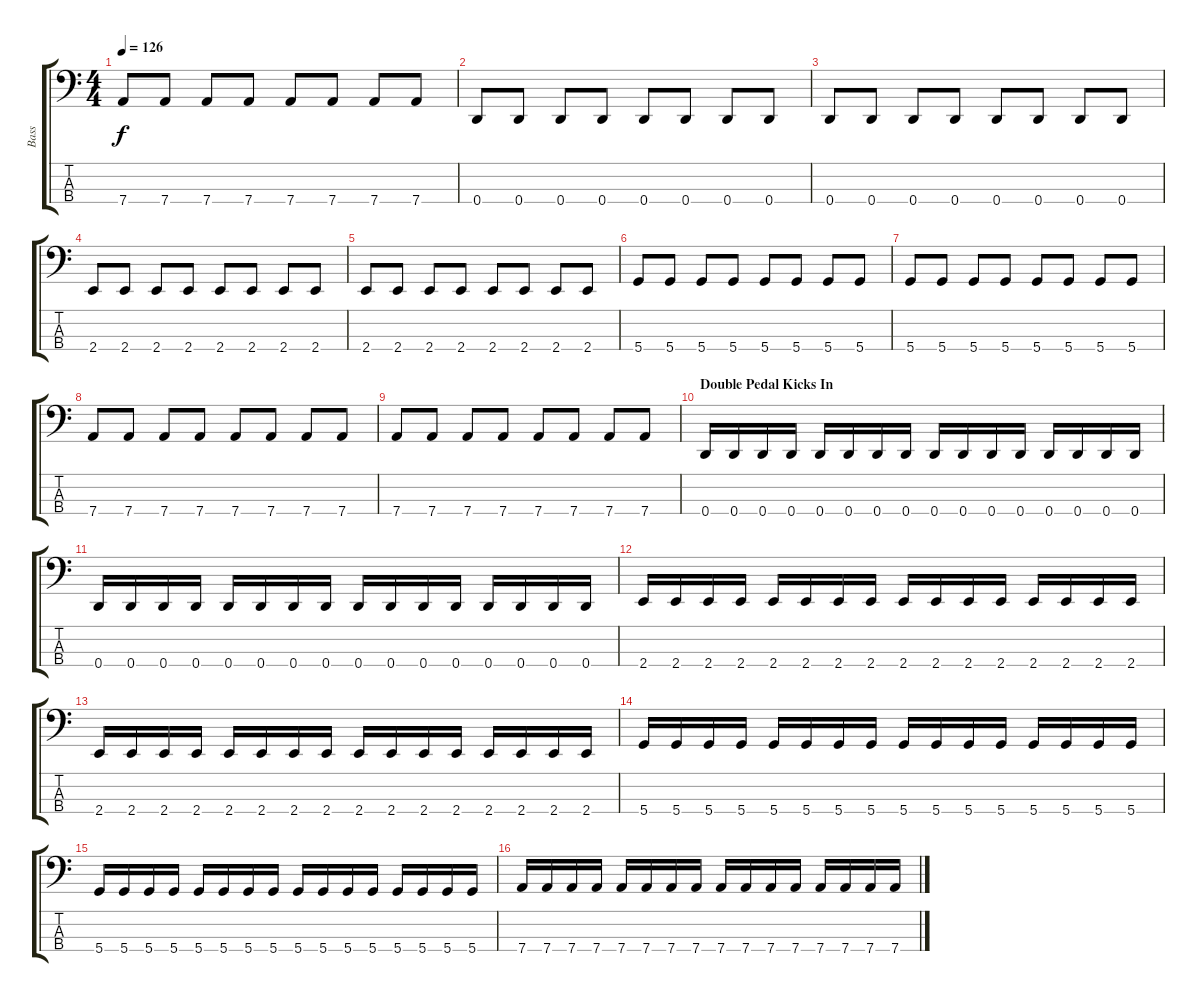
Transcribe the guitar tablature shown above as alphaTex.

\track ("Bass" "Bass") {instrument electricbassfinger}
\staff {score tabs}
\tuning (G2 D2 A1 D1) {hide}
\ts (4 4)
\tempo 126
\clef f4
\ks c
7.4.8{dy f} 7.4.8 7.4.8 7.4.8 7.4.8 7.4.8 7.4.8 7.4.8 |
0.4.8 0.4.8 0.4.8 0.4.8 0.4.8 0.4.8 0.4.8 0.4.8 |
0.4.8 0.4.8 0.4.8 0.4.8 0.4.8 0.4.8 0.4.8 0.4.8 |
2.4.8 2.4.8 2.4.8 2.4.8 2.4.8 2.4.8 2.4.8 2.4.8 |
2.4.8 2.4.8 2.4.8 2.4.8 2.4.8 2.4.8 2.4.8 2.4.8 |
5.4.8 5.4.8 5.4.8 5.4.8 5.4.8 5.4.8 5.4.8 5.4.8 |
5.4.8 5.4.8 5.4.8 5.4.8 5.4.8 5.4.8 5.4.8 5.4.8 |
7.4.8 7.4.8 7.4.8 7.4.8 7.4.8 7.4.8 7.4.8 7.4.8 |
7.4.8 7.4.8 7.4.8 7.4.8 7.4.8 7.4.8 7.4.8 7.4.8 |
\section ("" "Double Pedal Kicks In")
0.4.16 0.4.16 0.4.16 0.4.16 0.4.16 0.4.16 0.4.16 0.4.16 0.4.16 0.4.16 0.4.16 0.4.16 0.4.16 0.4.16 0.4.16 0.4.16 |
0.4.16 0.4.16 0.4.16 0.4.16 0.4.16 0.4.16 0.4.16 0.4.16 0.4.16 0.4.16 0.4.16 0.4.16 0.4.16 0.4.16 0.4.16 0.4.16 |
2.4.16 2.4.16 2.4.16 2.4.16 2.4.16 2.4.16 2.4.16 2.4.16 2.4.16 2.4.16 2.4.16 2.4.16 2.4.16 2.4.16 2.4.16 2.4.16 |
2.4.16 2.4.16 2.4.16 2.4.16 2.4.16 2.4.16 2.4.16 2.4.16 2.4.16 2.4.16 2.4.16 2.4.16 2.4.16 2.4.16 2.4.16 2.4.16 |
5.4.16 5.4.16 5.4.16 5.4.16 5.4.16 5.4.16 5.4.16 5.4.16 5.4.16 5.4.16 5.4.16 5.4.16 5.4.16 5.4.16 5.4.16 5.4.16 |
5.4.16 5.4.16 5.4.16 5.4.16 5.4.16 5.4.16 5.4.16 5.4.16 5.4.16 5.4.16 5.4.16 5.4.16 5.4.16 5.4.16 5.4.16 5.4.16 |
7.4.16 7.4.16 7.4.16 7.4.16 7.4.16 7.4.16 7.4.16 7.4.16 7.4.16 7.4.16 7.4.16 7.4.16 7.4.16 7.4.16 7.4.16 7.4.16
